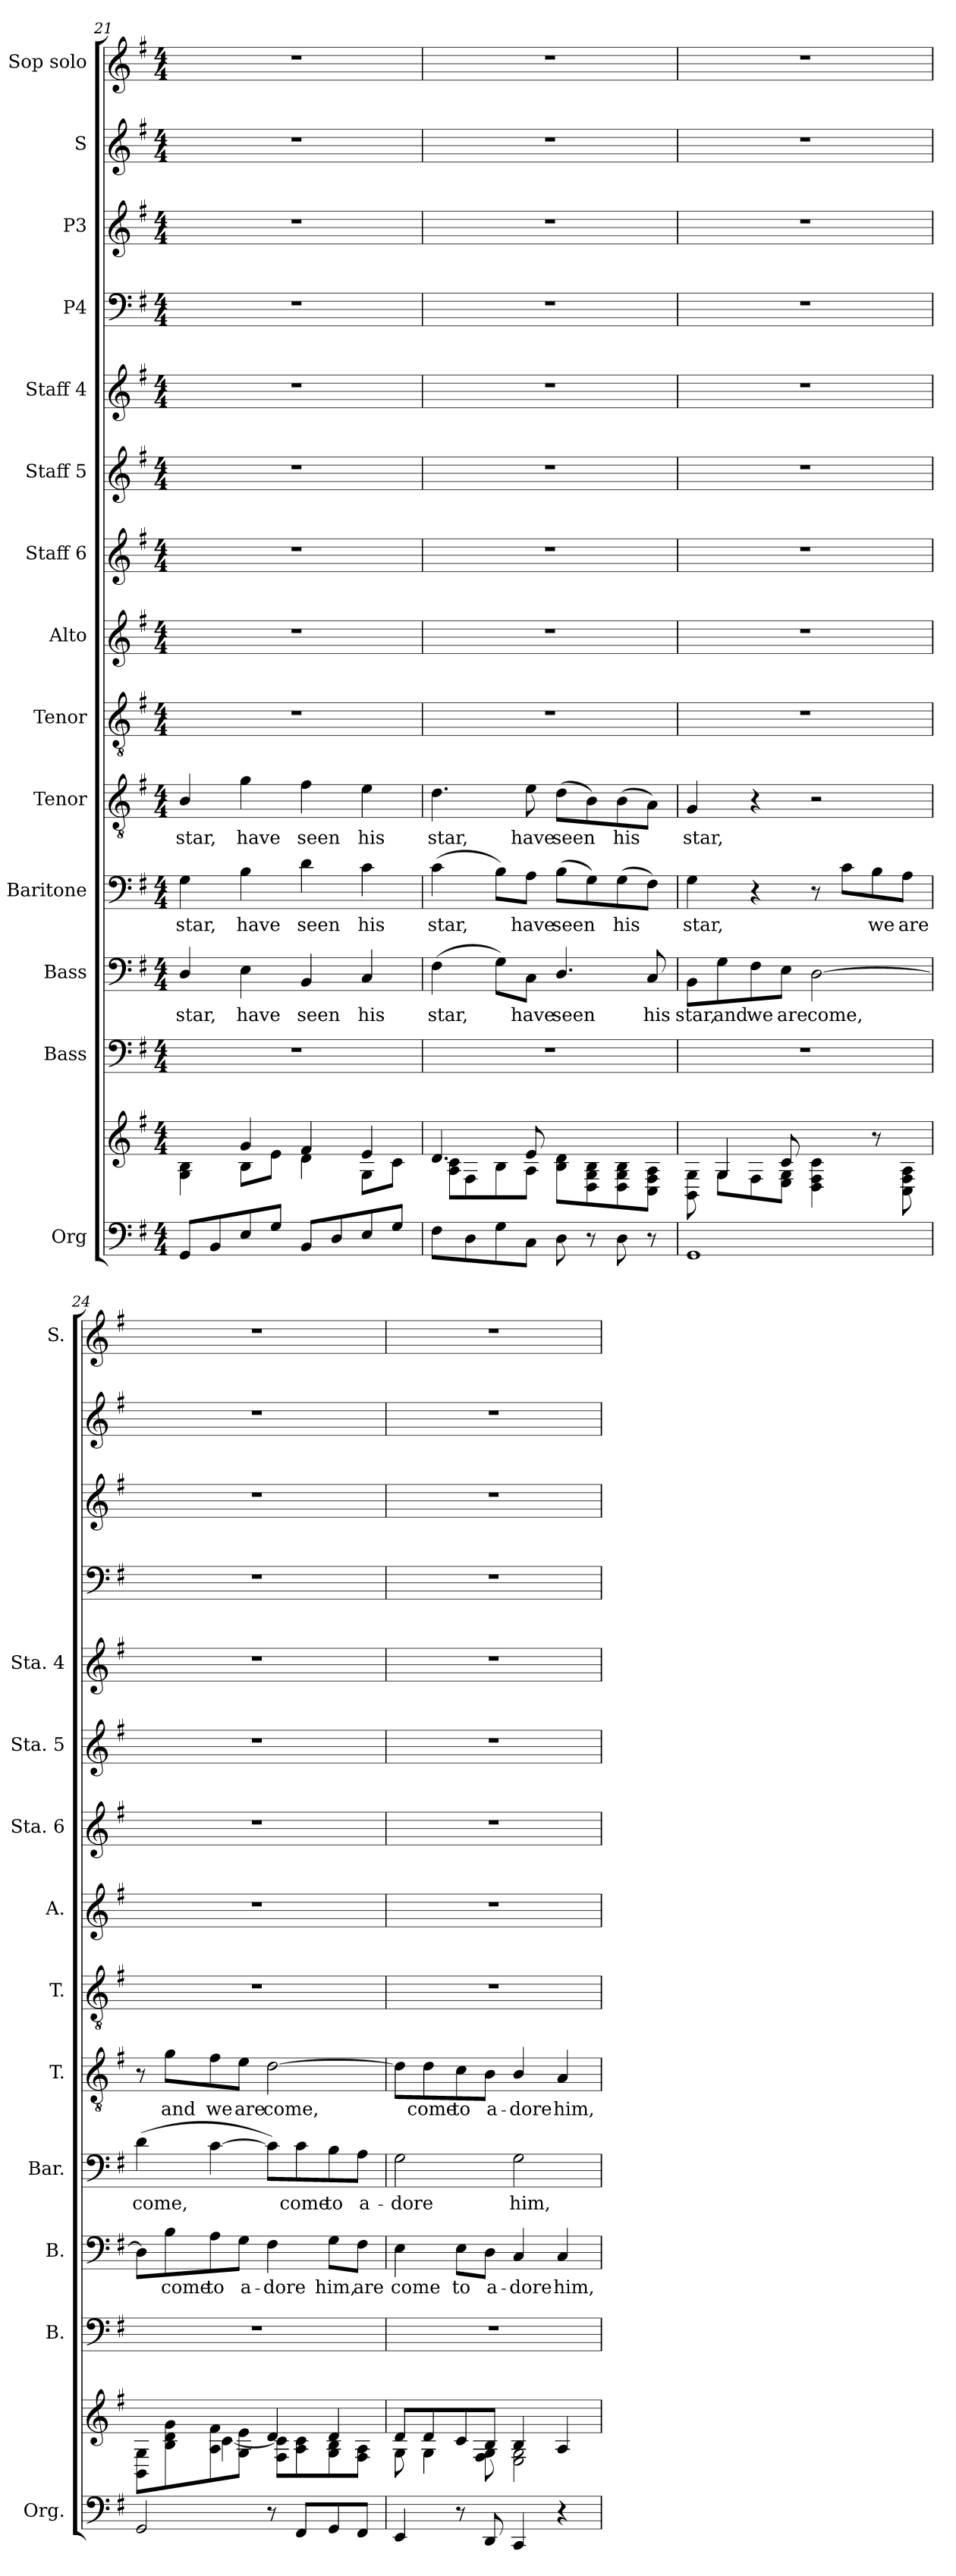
**kern	**kern	**kern	**kern	**text	**kern	**text	**kern	**text	**kern	**kern	**kern	**kern	**kern	**kern	**kern	**kern	**kern
*part14	*part14	*part13	*part12	*part12	*part11	*part11	*part10	*part10	*part9	*part8	*part7	*part6	*part5	*part4	*part3	*part2	*part1
*staff15	*staff14	*staff13	*staff12	*staff12	*staff11	*staff11	*staff10	*staff10	*staff9	*staff8	*staff7	*staff6	*staff5	*staff4	*staff3	*staff2	*staff1
*I"Org	*	*I"Bass	*I"Bass	*	*I"Baritone	*	*I"Tenor	*	*I"Tenor	*I"Alto	*I"Staff 6	*I"Staff 5	*I"Staff 4	*I"P4	*I"P3	*I"S	*I"Sop solo
*I'Org.	*	*I'B.	*I'B.	*	*I'Bar.	*	*I'T.	*	*I'T.	*I'A.	*I'Sta. 6	*I'Sta. 5	*I'Sta. 4	*	*	*	*I'S.
*clefF4	*clefG2	*clefF4	*clefF4	*	*clefF4	*	*clefGv2	*	*clefGv2	*clefG2	*clefG2	*clefG2	*clefG2	*clefF4	*clefG2	*clefG2	*clefG2
*	*	*	*	*	*	*	*ITrd7c12	*	*ITrd7c12	*	*	*	*	*	*	*	*
*k[f#]	*k[f#]	*k[f#]	*k[f#]	*	*k[f#]	*	*k[f#]	*	*k[f#]	*k[f#]	*k[f#]	*k[f#]	*k[f#]	*k[f#]	*k[f#]	*k[f#]	*k[f#]
*G:	*G:	*G:	*G:	*	*G:	*	*G:	*	*G:	*G:	*G:	*G:	*G:	*G:	*G:	*G:	*G:
*M4/4	*M4/4	*M4/4	*M4/4	*	*M4/4	*	*M4/4	*	*M4/4	*M4/4	*M4/4	*M4/4	*M4/4	*M4/4	*M4/4	*M4/4	*M4/4
=21	=21	=21	=21	=21	=21	=21	=21	=21	=21	=21	=21	=21	=21	=21	=21	=21	=21
*	*^	*	*	*	*	*	*	*	*	*	*	*	*	*	*	*	*
!	!	!	!	!	!LO:LY:b	!	!LO:LY:b	!	!LO:LY:b	!	!	!	!	!	!	!	!	!
8GG/L	4G\ 4B\	4ryy	1r	4D/	star,	4G\	star,	4BB/	star,	1r	1r	1r	1r	1r	1r	1r	1r	1r
8BB/	.	.	.	.	.	.	.	.	.	.	.	.	.	.	.	.	.	.
!	!	!	!	!	!LO:LY:b	!	!LO:LY:b	!	!LO:LY:b	!	!	!	!	!	!	!	!	!
8E/	4g/	8B\L	.	4E\	have	4B\	have	4G\	have	.	.	.	.	.	.	.	.	.
8G/J	.	8e\J	.	.	.	.	.	.	.	.	.	.	.	.	.	.	.	.
!	!	!	!	!	!LO:LY:b	!	!LO:LY:b	!	!LO:LY:b	!	!	!	!	!	!	!	!	!
8BB/L	4f#/	4d\	.	4BB/	seen	4d\	seen	4F#\	seen	.	.	.	.	.	.	.	.	.
8D/	.	.	.	.	.	.	.	.	.	.	.	.	.	.	.	.	.	.
!	!	!	!	!	!LO:LY:b	!	!LO:LY:b	!	!LO:LY:b	!	!	!	!	!	!	!	!	!
8E/	4e/	8G\L	.	4C/	his	4c\	his	4E\	his	.	.	.	.	.	.	.	.	.
8G/J	.	8c\J	.	.	.	.	.	.	.	.	.	.	.	.	.	.	.	.
=22	=22	=22	=22	=22	=22	=22	=22	=22	=22	=22	=22	=22	=22	=22	=22	=22	=22	=22
!	!	!	!	!	!LO:LY:b	!	!LO:LY:b	!	!LO:LY:b	!	!	!	!	!	!	!	!	!
8F#\L	4.d/	8A\ 8c\L	1r	(>4F#\	star,	(>4c\	star,	4.D\	star,	1r	1r	1r	1r	1r	1r	1r	1r	1r
8D\	.	8F#\	.	.	.	.	.	.	.	.	.	.	.	.	.	.	.	.
8G\	.	8B\	.	8G\L)	.	8B\L)	.	.	.	.	.	.	.	.	.	.	.	.
!	!	!	!	!	!LO:LY:b	!	!LO:LY:b	!	!LO:LY:b	!	!	!	!	!	!	!	!	!
8C\J	8e/	8A\J	.	8C\J	have	8A\J	have	8E\	have	.	.	.	.	.	.	.	.	.
!	!	!	!	!	!LO:LY:b	!	!LO:LY:b	!	!LO:LY:b	!	!	!	!	!	!	!	!	!
8D\	8B\ 8d\L	2ryy	.	4.D/	seen	(>8B\L	seen	(>8D\L	seen	.	.	.	.	.	.	.	.	.
8r	8D\ 8G\ 8B\	.	.	.	.	8G\)	.	8BB\)	.	.	.	.	.	.	.	.	.	.
!	!	!	!	!	!	!	!LO:LY:b	!	!LO:LY:b	!	!	!	!	!	!	!	!	!
8D\	8D\ 8G\ 8B\	.	.	.	.	(>8G\	his	(>8BB\	his	.	.	.	.	.	.	.	.	.
!	!	!	!	!	!LO:LY:b	!	!	!	!	!	!	!	!	!	!	!	!	!
8r	8C\ 8F#\ 8A\J	.	.	8C/	his	8F#\J)	.	8AA\J)	.	.	.	.	.	.	.	.	.	.
=23	=23	=23	=23	=23	=23	=23	=23	=23	=23	=23	=23	=23	=23	=23	=23	=23	=23	=23
!	!	!	!	!	!LO:LY:b	!	!LO:LY:b	!	!LO:LY:b	!	!	!	!	!	!	!	!	!
1GG	8BB\ 8G\	8ryy	1r	8BB\L	star,	4G\	star,	4GG/	star,	1r	1r	1r	1r	1r	1r	1r	1r	1r
!	!	!	!	!	!LO:LY:b	!	!	!	!	!	!	!	!	!	!	!	!	!
.	4G/	8G\L	.	8G\	and	.	.	.	.	.	.	.	.	.	.	.	.	.
!	!	!	!	!	!LO:LY:b	!	!	!	!	!	!	!	!	!	!	!	!	!
.	.	8F#\	.	8F#\	we	4r	.	4r	.	.	.	.	.	.	.	.	.	.
!	!	!	!	!	!LO:LY:b	!	!	!	!	!	!	!	!	!	!	!	!	!
.	8c/	8E\ 8G\J	.	8E\J	are	.	.	.	.	.	.	.	.	.	.	.	.	.
!	!	!	!	!	!LO:LY:b	!	!	!	!	!	!	!	!	!	!	!	!	!
.	4D\ 4F#\ 4c\	2ryy	.	[2D\	come,	8r	.	2r	.	.	.	.	.	.	.	.	.	.
.	.	.	.	.	.	8c\L	.	.	.	.	.	.	.	.	.	.	.	.
!	!	!	!	!	!	!	!LO:LY:b	!	!	!	!	!	!	!	!	!	!	!
.	8r	.	.	.	.	8B\	we	.	.	.	.	.	.	.	.	.	.	.
!	!	!	!	!	!	!	!LO:LY:b	!	!	!	!	!	!	!	!	!	!	!
.	8C\ 8F#\ 8A\	.	.	.	.	8A\J	are	.	.	.	.	.	.	.	.	.	.	.
=24	=24	=24	=24	=24	=24	=24	=24	=24	=24	=24	=24	=24	=24	=24	=24	=24	=24	=24
!	!	!	!	!	!	!	!LO:LY:b	!	!	!	!	!	!	!	!	!	!	!
2GG/	8BB\ 8G\L	8ryy	1r	8D\L]	.	(>4d\	come,	8r	.	1r	1r	1r	1r	1r	1r	1r	1r	1r
!	!	!	!	!	!LO:LY:b	!	!	!	!LO:LY:b	!	!	!	!	!	!	!	!	!
.	8B\ 8d\ 8g\	8ryy	.	8B\	come	.	.	8G\L	and	.	.	.	.	.	.	.	.	.
!	!	!	!	!	!LO:LY:b	!	!	!	!LO:LY:b	!	!	!	!	!	!	!	!	!
.	8A\ 8f#\	[4c\	.	8A\	to	[4c\	.	8F#\	we	.	.	.	.	.	.	.	.	.
!	!	!	!	!	!LO:LY:b	!	!	!	!LO:LY:b	!	!	!	!	!	!	!	!	!
.	8G\ 8e\J	.	.	8G\J	a-	.	.	8E\J	are	.	.	.	.	.	.	.	.	.
!	!	!	!	!	!LO:LY:b	!	!	!	!LO:LY:b	!	!	!	!	!	!	!	!	!
8r	4d/	8F#\ 8c\]L	.	4F#\	-dore	8c\L])	.	[2D\	come,	.	.	.	.	.	.	.	.	.
!	!	!	!	!	!	!	!LO:LY:b	!	!	!	!	!	!	!	!	!	!	!
8FF#/L	.	8A\ 8c\	.	.	.	8c\	come	.	.	.	.	.	.	.	.	.	.	.
!	!	!	!	!	!LO:LY:b	!	!LO:LY:b	!	!	!	!	!	!	!	!	!	!	!
8GG/	4d/	8G\ 8B\	.	8G\L	him,	8B\	to	.	.	.	.	.	.	.	.	.	.	.
!	!	!	!	!	!LO:LY:b	!	!LO:LY:b	!	!	!	!	!	!	!	!	!	!	!
8FF#/J	.	8F#\ 8A\J	.	8F#\J	are	8A\J	a-	.	.	.	.	.	.	.	.	.	.	.
!!LO:PB:g=z
=25	=25	=25	=25	=25	=25	=25	=25	=25	=25	=25	=25	=25	=25	=25	=25	=25	=25	=25
!	!	!	!	!	!LO:LY:b	!	!LO:LY:b	!	!	!	!	!	!	!	!	!	!	!
4EE/	8d/L	8G\	1r	4E\	come	2G\	-dore	8D\L]	.	1r	1r	1r	1r	1r	1r	1r	1r	1r
!	!	!	!	!	!	!	!	!	!LO:LY:b	!	!	!	!	!	!	!	!	!
.	8d/	4G\	.	.	.	.	.	8D\	come	.	.	.	.	.	.	.	.	.
!	!	!	!	!	!LO:LY:b	!	!	!	!LO:LY:b	!	!	!	!	!	!	!	!	!
8r	8c/	.	.	8E\L	to	.	.	8C\	to	.	.	.	.	.	.	.	.	.
!	!	!	!	!	!LO:LY:b	!	!	!	!LO:LY:b	!	!	!	!	!	!	!	!	!
8DD/	8B/J	8F#\ 8G\	.	8D\J	a-	.	.	8BB\J	a-	.	.	.	.	.	.	.	.	.
!	!	!	!	!	!LO:LY:b	!	!LO:LY:b	!	!LO:LY:b	!	!	!	!	!	!	!	!	!
4CC/	4B/	2E\ 2G\	.	4C/	-dore	2G\	him,	4BB/	-dore	.	.	.	.	.	.	.	.	.
!	!	!	!	!	!LO:LY:b	!	!	!	!LO:LY:b	!	!	!	!	!	!	!	!	!
4r	4A/	.	.	4C/	him,	.	.	4AA/	him,	.	.	.	.	.	.	.	.	.
*	*v	*v	*	*	*	*	*	*	*	*	*	*	*	*	*	*	*	*
=	=	=	=	=	=	=	=	=	=	=	=	=	=	=	=	=	=
*-	*-	*-	*-	*-	*-	*-	*-	*-	*-	*-	*-	*-	*-	*-	*-	*-	*-
